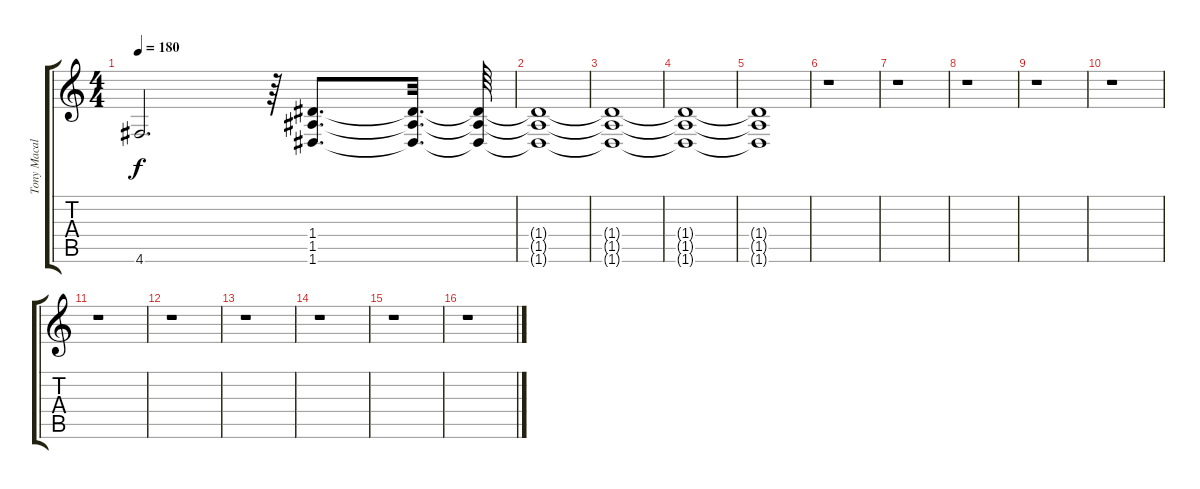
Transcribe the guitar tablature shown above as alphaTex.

\track ("Tony Macalpine" "Tony Macal") {instrument distortionguitar}
\staff {score tabs}
\tuning (E4 B3 G3 D3 A2 D2) {hide}
\ts (4 4)
\tempo 180
\clef g2
\ks c
4.6{t}.2{d dy f} r.64 (1.4 1.5 1.6).8{d} (1.4{t} 1.5{t} 1.6{t}).32{d} (1.4{t} 1.5{t} 1.6{t}).64 |
(1.4{t} 1.5{t} 1.6{t}).1 |
(1.4{t} 1.5{t} 1.6{t}).1 |
(1.4{t} 1.5{t} 1.6{t}).1 |
(1.4{t} 1.5{t} 1.6{t}).1 |
r.1 |
r.1 |
r.1 |
r.1 |
r.1 |
r.1 |
r.1 |
r.1 |
r.1 |
r.1 |
r.1
